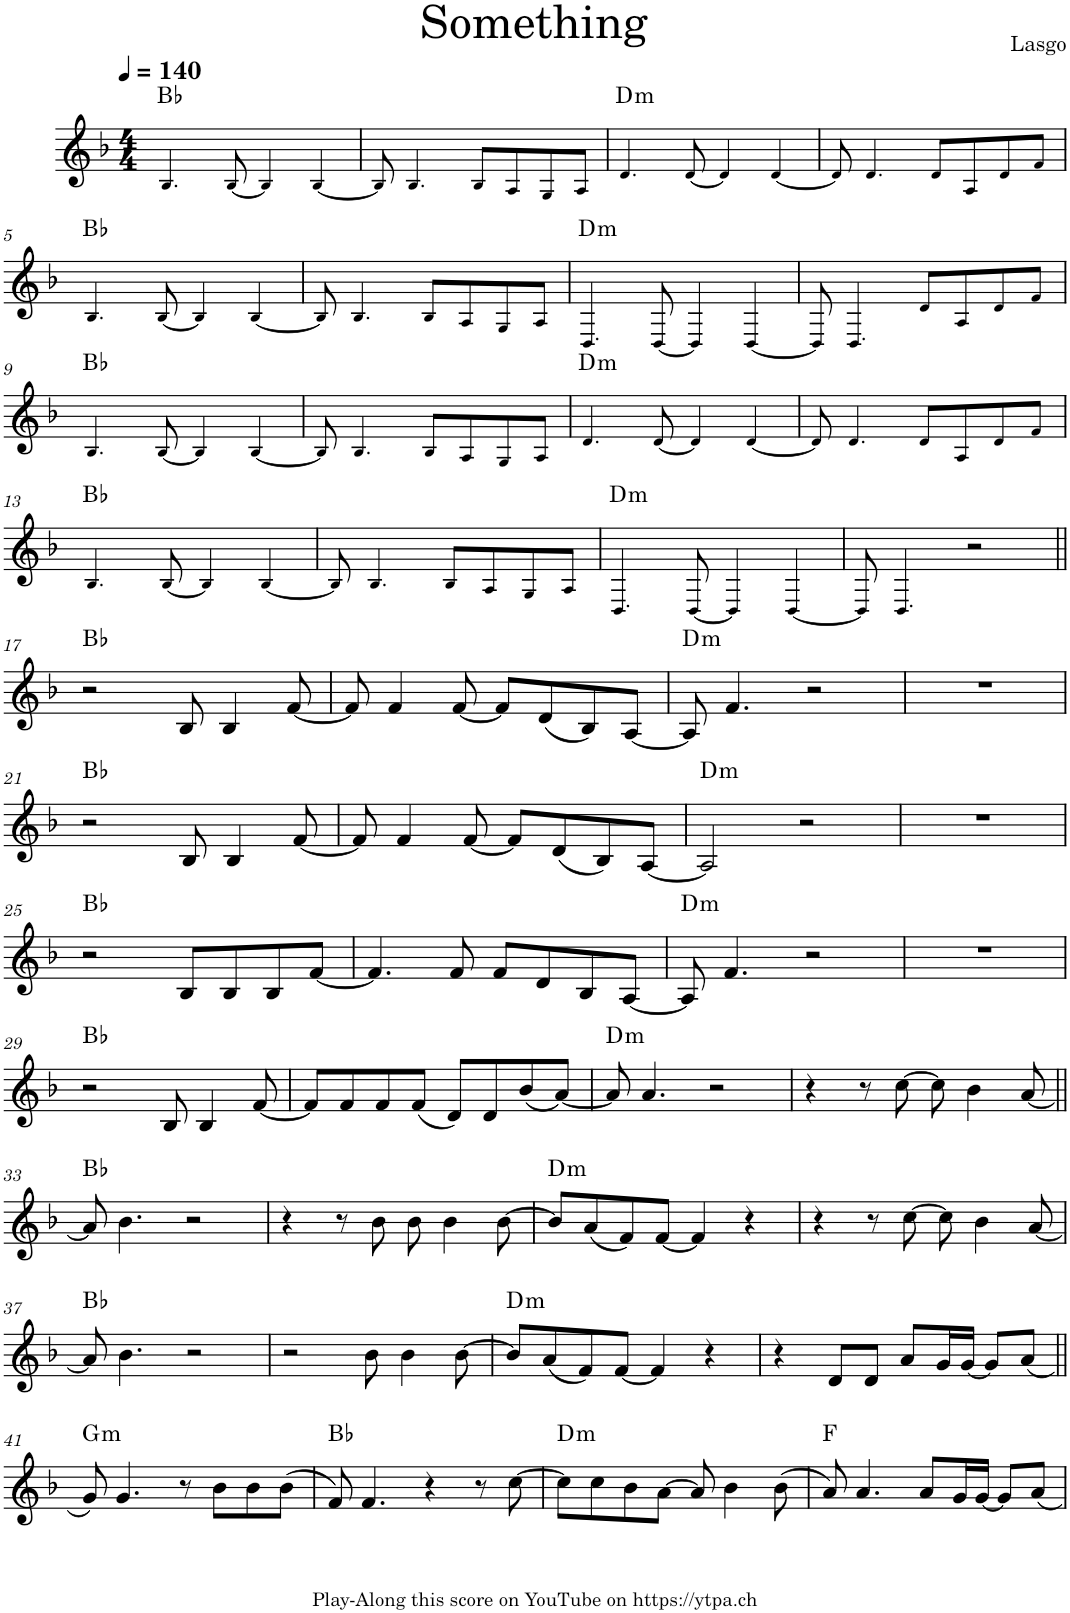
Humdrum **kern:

**kern	**harte
*part1	*part1
*staff1	*
*I"Piano	*
*I'Pno.	*
*clefG2	*
*k[b-]	*
*M4/4	*
*MM140	*
=1	=1
4.B-!/	Bb:maj
[8B-!/	.
4B-!/]	.
[4B-!/	.
=2	=2
8B-!/]	.
4.B-!/	.
8B-!/L	.
8A!/	.
8G!/	.
8A!/J	.
=3	=3
!	!LO:H:kt=m
4.d!/	D:min
[8d!/	.
4d!/]	.
[4d!/	.
=4	=4
8d!/]	.
4.d!/	.
8d!/L	.
8A!/	.
8d!/	.
8f!/J	.
!!LO:LB:g=z
=5	=5
4.B-!/	Bb:maj
[8B-!/	.
4B-!/]	.
[4B-!/	.
=6	=6
8B-!/]	.
4.B-!/	.
8B-!/L	.
8A!/	.
8G!/	.
8A!/J	.
=7	=7
!	!LO:H:kt=m
4.D!/	D:min
[8D!/	.
4D!/]	.
[4D!/	.
=8	=8
8D!/]	.
4.D!/	.
8d!/L	.
8A!/	.
8d!/	.
8f!/J	.
!!LO:LB:g=z
=9	=9
4.B-!/	Bb:maj
[8B-!/	.
4B-!/]	.
[4B-!/	.
=10	=10
8B-!/]	.
4.B-!/	.
8B-!/L	.
8A!/	.
8G!/	.
8A!/J	.
=11	=11
!	!LO:H:kt=m
4.d!/	D:min
[8d!/	.
4d!/]	.
[4d!/	.
=12	=12
8d!/]	.
4.d!/	.
8d!/L	.
8A!/	.
8d!/	.
8f!/J	.
!!LO:LB:g=z
=13	=13
4.B-!/	Bb:maj
[8B-!/	.
4B-!/]	.
[4B-!/	.
=14	=14
8B-!/]	.
4.B-!/	.
8B-!/L	.
8A!/	.
8G!/	.
8A!/J	.
=15	=15
!	!LO:H:kt=m
4.D!/	D:min
[8D!/	.
4D!/]	.
[4D!/	.
=16	=16
8D!/]	.
4.D!/	.
2r	.
!!LO:LB:g=z
=17||	=17||
2r	Bb:maj
8B-/	.
4B-/	.
[8f/	.
=18	=18
8f/]	.
4f/	.
[8f/	.
8f/L]	.
(8d/	.
8B-/)	.
[8A/J	.
=19	=19
!	!LO:H:kt=m
8A/]	D:min
4.f/	.
2r	.
=20	=20
1r	.
!!LO:LB:g=z
=21	=21
2r	Bb:maj
8B-/	.
4B-/	.
[8f/	.
=22	=22
8f/]	.
4f/	.
[8f/	.
8f/L]	.
(8d/	.
8B-/)	.
[8A/J	.
=23	=23
!	!LO:H:kt=m
2A/]	D:min
2r	.
=24	=24
1r	.
!!LO:LB:g=z
=25	=25
2r	Bb:maj
8B-/L	.
8B-/	.
8B-/	.
[8f/J	.
=26	=26
4.f/]	.
8f/	.
8f/L	.
8d/	.
8B-/	.
[8A/J	.
=27	=27
!	!LO:H:kt=m
8A/]	D:min
4.f/	.
2r	.
=28	=28
1r	.
!!LO:LB:g=z
=29	=29
2r	Bb:maj
8B-/	.
4B-/	.
[8f/	.
=30	=30
8f/L]	.
8f/	.
8f/	.
(8f/J	.
8d/L)	.
8d/	.
(8b-/	.
[8a/J)	.
=31	=31
!	!LO:H:kt=m
8a/]	D:min
4.a/	.
2r	.
=32	=32
4r	.
8r	.
[8cc\	.
8cc\]	.
4b-\	.
[8a/	.
!!LO:LB:g=z
=33||	=33||
8a/]	Bb:maj
4.b-\	.
2r	.
=34	=34
4r	.
8r	.
8b-\	.
8b-\	.
4b-\	.
[8b-\	.
=35	=35
!	!LO:H:kt=m
8b-/L]	D:min
(8a/	.
8f/)	.
[8f/J	.
4f/]	.
4r	.
=36	=36
4r	.
8r	.
[8cc\	.
8cc\]	.
4b-\	.
[8a/	.
!!LO:LB:g=z
=37	=37
8a/]	Bb:maj
4.b-\	.
2r	.
=38	=38
2r	.
8b-\	.
4b-\	.
[8b-\	.
=39	=39
!	!LO:H:kt=m
8b-/L]	D:min
(8a/	.
8f/)	.
[8f/J	.
4f/]	.
4r	.
=40	=40
4r	.
8d/L	.
8d/J	.
8a/L	.
16g/L	.
[16g/JJ	.
8g/L]	.
(8a/J	.
!!LO:LB:g=z
=41||	=41||
!	!LO:H:kt=m
8g/)	G:min
4.g/	.
8r	.
8b-\L	.
8b-\	.
(8b-\J	.
=42	=42
8f/)	Bb:maj
4.f/	.
4r	.
8r	.
[8cc\	.
=43	=43
!	!LO:H:kt=m
8cc\L]	D:min
8cc\	.
8b-\	.
[8a\J	.
8a/]	.
4b-\	.
(8b-\	.
=44	=44
8a/)	F:maj
4.a/	.
8a/L	.
16g/L	.
[16g/JJ	.
8g/L]	.
8a/J	.
=	=
*-	*-
